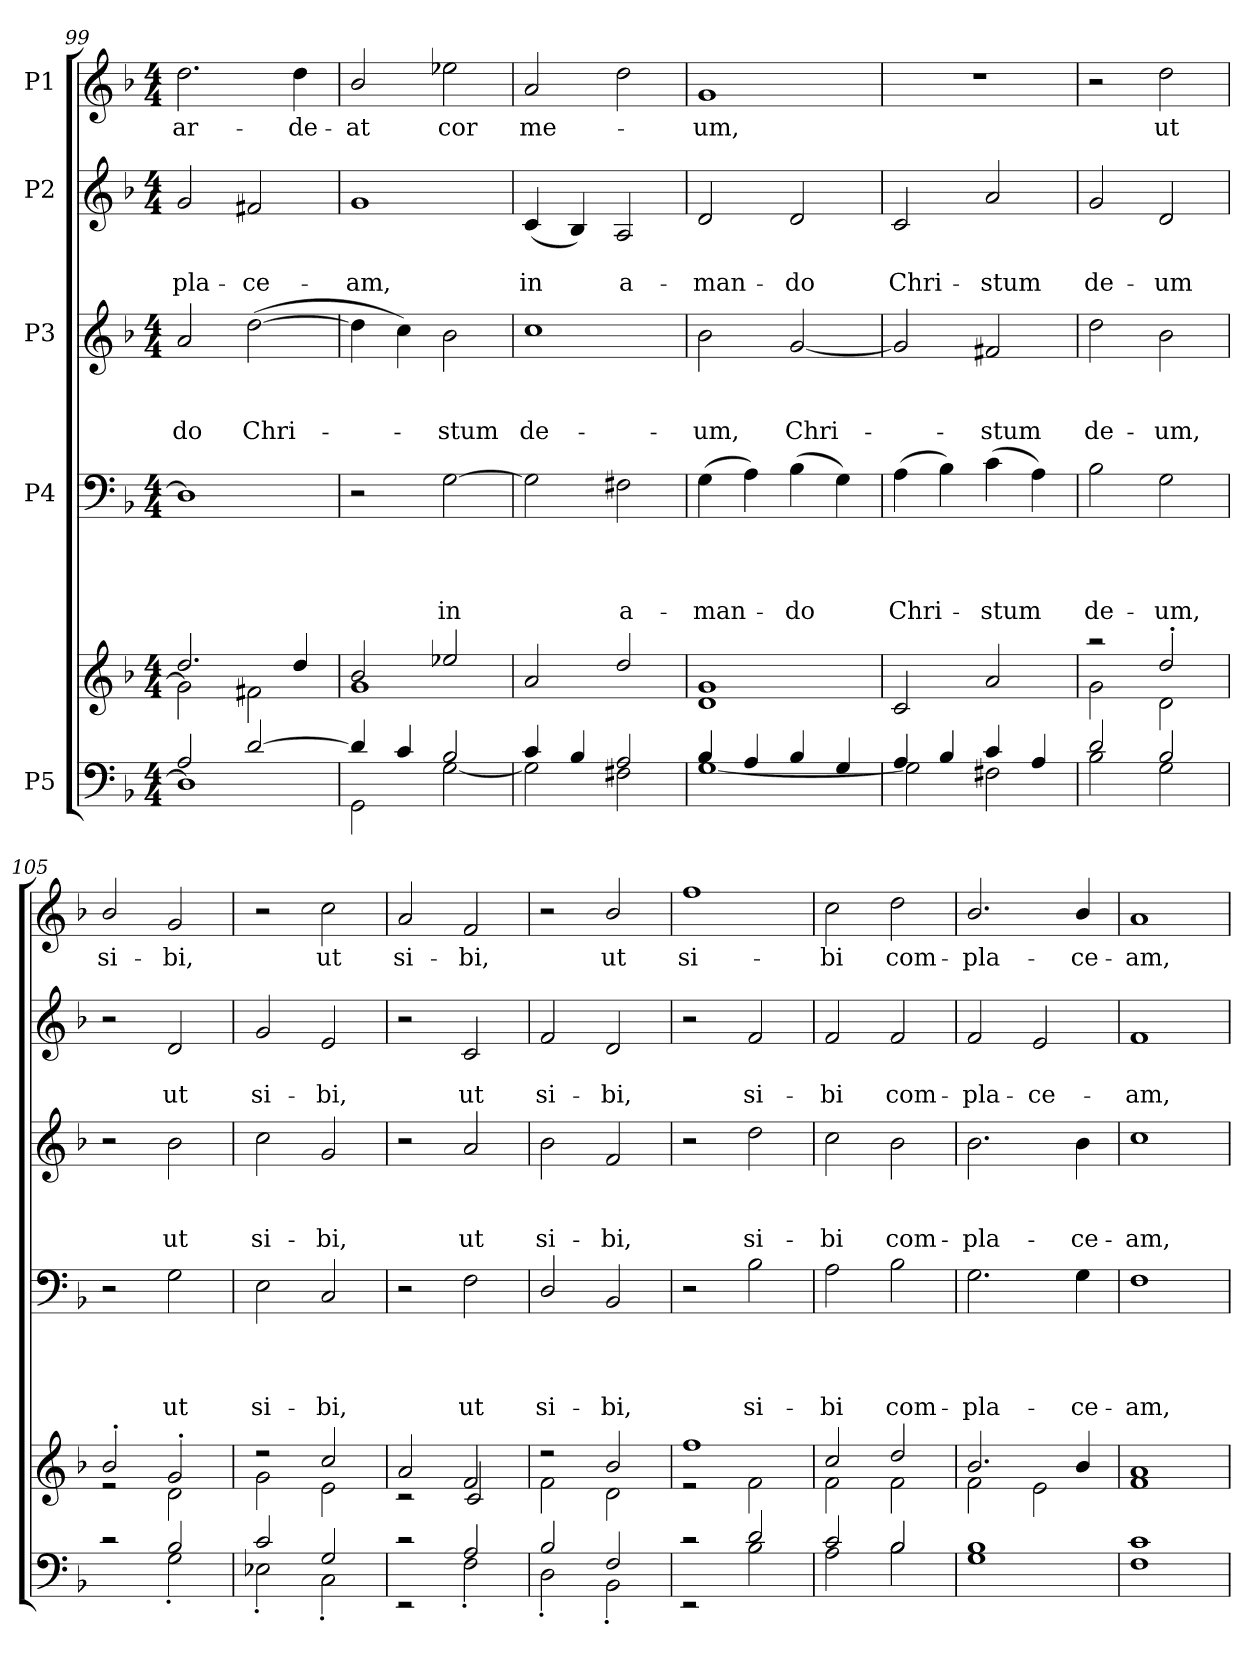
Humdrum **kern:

**kern	**kern	**kern	**text	**text	**text	**text	**kern	**text	**text	**text	**kern	**text	**text	**kern	**text
*part5	*part5	*part4	*part4	*part4	*part4	*part4	*part3	*part3	*part3	*part3	*part2	*part2	*part2	*part1	*part1
*staff6	*staff5	*staff4	*staff4	*staff4	*staff4	*staff4	*staff3	*staff3	*staff3	*staff3	*staff2	*staff2	*staff2	*staff1	*staff1
*I"P5	*	*I"P4	*	*	*	*	*I"P3	*	*	*	*I"P2	*	*	*I"P1	*
*clefF4	*clefG2	*clefF4	*	*	*	*	*clefG2	*	*	*	*clefG2	*	*	*clefG2	*
*	*	*	*	*	*	*	*ITrd7c12	*	*	*	*	*	*	*	*
*k[b-]	*k[b-]	*k[b-]	*	*	*	*	*k[b-]	*	*	*	*k[b-]	*	*	*k[b-]	*
*F:	*F:	*F:	*	*	*	*	*F:	*	*	*	*F:	*	*	*F:	*
*M4/4	*M4/4	*M4/4	*	*	*	*	*M4/4	*	*	*	*M4/4	*	*	*M4/4	*
=99	=99	=99	=99	=99	=99	=99	=99	=99	=99	=99	=99	=99	=99	=99	=99
*^	*^	*	*	*	*	*	*	*	*	*	*	*	*	*	*
!	!	!	!	!	!	!	!	!	!	!	!	!LO:LY:b	!	!	!LO:LY:b	!	!LO:LY:b
2A/	1D]	2.dd/	2g\]	1D]	.	.	.	.	2A/	.	.	-do	2g/	.	-pla-	2.dd\	ar-
!	!	!	!	!	!	!	!	!	!	!	!	!LO:LY:b	!	!	!LO:LY:b	!	!
[>2d/	.	.	2f#X\	.	.	.	.	.	(>[>2d\	.	.	Chri-	2f#X/	.	-ce-	.	.
!	!	!	!	!	!	!	!	!	!	!	!	!	!	!	!	!	!LO:LY:b
.	.	4dd/	.	.	.	.	.	.	.	.	.	.	.	.	.	4dd\	-de-
=100	=100	=100	=100	=100	=100	=100	=100	=100	=100	=100	=100	=100	=100	=100	=100	=100	=100
!	!	!	!	!	!	!	!	!	!	!	!	!	!	!	!LO:LY:b	!	!LO:LY:b
4d/]	2GG\	2b-/	1g	2r	.	.	.	.	4d\]	.	.	.	1g	.	-am,	2b-/	-at
4c/	.	.	.	.	.	.	.	.	4c\)	.	.	.	.	.	.	.	.
!	!	!	!	!	!	!	!	!LO:LY:b	!	!	!	!LO:LY:b	!	!	!	!	!LO:LY:b
2B-/	[>2G\	2ee-X/	.	[>2G\	.	.	.	in	2B-\	.	.	-stum	.	.	.	2ee-X\	cor
=101	=101	=101	=101	=101	=101	=101	=101	=101	=101	=101	=101	=101	=101	=101	=101	=101	=101
!	!	!	!	!	!	!	!	!	!	!	!	!LO:LY:b	!	!	!LO:LY:b	!	!LO:LY:b
4c/	2G\]	1ryy	2a/	2G\]	.	.	.	.	1c	.	.	de-	(<4c/	.	in	2a/	me-
4B-/	.	.	.	.	.	.	.	.	.	.	.	.	4B-/)	.	.	.	.
!	!	!	!	!	!	!	!	!LO:LY:b	!	!	!	!	!	!	!LO:LY:b	!	!
2A/	2F#X\	.	2dd/	2F#X\	.	.	.	a-	.	.	.	.	2A/	.	a-	2dd\	.
=102	=102	=102	=102	=102	=102	=102	=102	=102	=102	=102	=102	=102	=102	=102	=102	=102	=102
!	!	!	!	!	!	!	!	!LO:LY:b	!	!	!	!LO:LY:b	!	!	!LO:LY:b	!	!LO:LY:b
4B-/	[<1G	1g	1d	(>4G\	.	.	.	-man-	2B-\	.	.	-um,	2d/	.	-man-	1g	-um,
4A/	.	.	.	4A\)	.	.	.	.	.	.	.	.	.	.	.	.	.
!	!	!	!	!	!	!	!	!LO:LY:b	!	!	!	!LO:LY:b	!	!	!LO:LY:b	!	!
4B-/	.	.	.	(>4B-\	.	.	.	-do	[<2G/	.	.	Chri-	2d/	.	-do	.	.
4G/	.	.	.	4G\)	.	.	.	.	.	.	.	.	.	.	.	.	.
=103	=103	=103	=103	=103	=103	=103	=103	=103	=103	=103	=103	=103	=103	=103	=103	=103	=103
!	!	!	!	!	!	!	!	!LO:LY:b	!	!	!	!	!	!	!LO:LY:b	!	!
4A/	2G\]	2c/	1ryy	(>4A\	.	.	.	Chri-	2G/]	.	.	.	2c/	.	Chri-	1r	.
4B-/	.	.	.	4B-\)	.	.	.	.	.	.	.	.	.	.	.	.	.
!	!	!	!	!	!	!	!	!LO:LY:b	!	!	!	!LO:LY:b	!	!	!LO:LY:b	!	!
4c/	2F#X\	2a/	.	(>4c\	.	.	.	-stum	2F#X/	.	.	-stum	2a/	.	-stum	.	.
4A/	.	.	.	4A\)	.	.	.	.	.	.	.	.	.	.	.	.	.
=104	=104	=104	=104	=104	=104	=104	=104	=104	=104	=104	=104	=104	=104	=104	=104	=104	=104
!	!	!	!	!	!	!	!	!LO:LY:b	!	!	!	!LO:LY:b	!	!	!LO:LY:b	!	!
2d/	2B-\	2raa	2g\	2B-\	.	.	.	de-	2d\	.	.	de-	2g/	.	de-	2r	.
!	!	!	!	!	!	!	!	!LO:LY:b	!	!	!	!LO:LY:b	!	!	!LO:LY:b	!	!LO:LY:b
2B-/	2G\	2dd'</	2d\	2G\	.	.	.	-um,	2B-\	.	.	-um,	2d/	.	-um	2dd\	ut
=105	=105	=105	=105	=105	=105	=105	=105	=105	=105	=105	=105	=105	=105	=105	=105	=105	=105
!	!	!	!	!	!	!	!	!	!	!	!	!	!	!	!	!	!LO:LY:b
2rc	2ryy	2b-'</	2re	2r	.	.	.	.	2r	.	.	.	2r	.	.	2b-/	si-
!	!	!	!	!	!	!	!	!LO:LY:b	!	!	!	!LO:LY:b	!	!	!LO:LY:b	!	!LO:LY:b
2B-/	2G'<\	2g'</	2d\	2G\	.	.	.	ut	2B-\	.	.	ut	2d/	.	ut	2g/	-bi,
!!LO:PB:g=z
=106	=106	=106	=106	=106	=106	=106	=106	=106	=106	=106	=106	=106	=106	=106	=106	=106	=106
!	!	!	!	!	!	!	!	!LO:LY:b	!	!	!	!LO:LY:b	!	!	!LO:LY:b	!	!
2c/	2E-X'<\	2g\	2rdd	2E\	.	.	.	si-	2c\	.	.	si-	2g/	.	si-	2r	.
!	!	!	!	!	!	!	!	!LO:LY:b	!	!	!	!LO:LY:b	!	!	!LO:LY:b	!	!LO:LY:b
2G/	2C'<\	2cc/	2e\	2C/	.	.	.	-bi,	2G/	.	.	-bi,	2e/	.	-bi,	2cc\	ut
=107	=107	=107	=107	=107	=107	=107	=107	=107	=107	=107	=107	=107	=107	=107	=107	=107	=107
!	!	!	!	!	!	!	!	!	!	!	!	!	!	!	!	!	!LO:LY:b
2rc	2rEE	2a/	2rc	2r	.	.	.	.	2r	.	.	.	2r	.	.	2a/	si-
!	!	!	!	!	!	!	!	!LO:LY:b	!	!	!	!LO:LY:b	!	!	!LO:LY:b	!	!LO:LY:b
2A/	2F'<\	2f/	2c/	2F\	.	.	.	ut	2A/	.	.	ut	2c/	.	ut	2f/	-bi,
=108	=108	=108	=108	=108	=108	=108	=108	=108	=108	=108	=108	=108	=108	=108	=108	=108	=108
!	!	!	!	!	!	!	!	!LO:LY:b	!	!	!	!LO:LY:b	!	!	!LO:LY:b	!	!
2B-/	2D'<\	2rdd	2f\	2D/	.	.	.	si-	2B-\	.	.	si-	2f/	.	si-	2r	.
!	!	!	!	!	!	!	!	!LO:LY:b	!	!	!	!LO:LY:b	!	!	!LO:LY:b	!	!LO:LY:b
2F/	2BB-'<\	2b-/	2d\	2BB-/	.	.	.	-bi,	2F/	.	.	-bi,	2d/	.	-bi,	2b-/	ut
=109	=109	=109	=109	=109	=109	=109	=109	=109	=109	=109	=109	=109	=109	=109	=109	=109	=109
!	!	!	!	!	!	!	!	!	!	!	!	!	!	!	!	!	!LO:LY:b
2rc	2rEE	1ff	2re	2r	.	.	.	.	2r	.	.	.	2r	.	.	1ff	si-
!	!	!	!	!	!	!	!	!LO:LY:b	!	!	!	!LO:LY:b	!	!	!LO:LY:b	!	!
2d/	2B-\	.	2f\	2B-\	.	.	.	si-	2d\	.	.	si-	2f/	.	si-	.	.
=110	=110	=110	=110	=110	=110	=110	=110	=110	=110	=110	=110	=110	=110	=110	=110	=110	=110
!	!	!	!	!	!	!	!	!LO:LY:b	!	!	!	!LO:LY:b	!	!	!LO:LY:b	!	!LO:LY:b
2c/	2A\	2cc/	2f\	2A\	.	.	.	-bi	2c\	.	.	-bi	2f/	.	-bi	2cc\	-bi
!	!	!	!	!	!	!	!	!LO:LY:b	!	!	!	!LO:LY:b	!	!	!LO:LY:b	!	!LO:LY:b
2B-/	2B-\	2dd/	2f\	2B-\	.	.	.	com-	2B-\	.	.	com-	2f/	.	com-	2dd\	com-
=111	=111	=111	=111	=111	=111	=111	=111	=111	=111	=111	=111	=111	=111	=111	=111	=111	=111
!	!	!	!	!	!	!	!	!LO:LY:b	!	!	!	!LO:LY:b	!	!	!LO:LY:b	!	!LO:LY:b
1B-	1G	2.b-/	2f\	2.G\	.	.	.	-pla-	2.B-\	.	.	-pla-	2f/	.	-pla-	2.b-/	-pla-
!	!	!	!	!	!	!	!	!	!	!	!	!	!	!	!LO:LY:b	!	!
.	.	.	2e\	.	.	.	.	.	.	.	.	.	2e/	.	-ce-	.	.
!	!	!	!	!	!	!	!	!LO:LY:b	!	!	!	!LO:LY:b	!	!	!	!	!LO:LY:b
.	.	4b-/	.	4G\	.	.	.	-ce-	4B-\	.	.	-ce-	.	.	.	4b-/	-ce-
=112	=112	=112	=112	=112	=112	=112	=112	=112	=112	=112	=112	=112	=112	=112	=112	=112	=112
!	!	!	!	!	!	!	!	!LO:LY:b	!	!	!	!LO:LY:b	!	!	!LO:LY:b	!	!LO:LY:b
1c	1F	1a	1f	1F	.	.	.	-am,	1c	.	.	-am,	1f	.	-am,	1a	-am,
*v	*v	*	*	*	*	*	*	*	*	*	*	*	*	*	*	*	*
*	*v	*v	*	*	*	*	*	*	*	*	*	*	*	*	*	*
=	=	=	=	=	=	=	=	=	=	=	=	=	=	=	=
*-	*-	*-	*-	*-	*-	*-	*-	*-	*-	*-	*-	*-	*-	*-	*-
